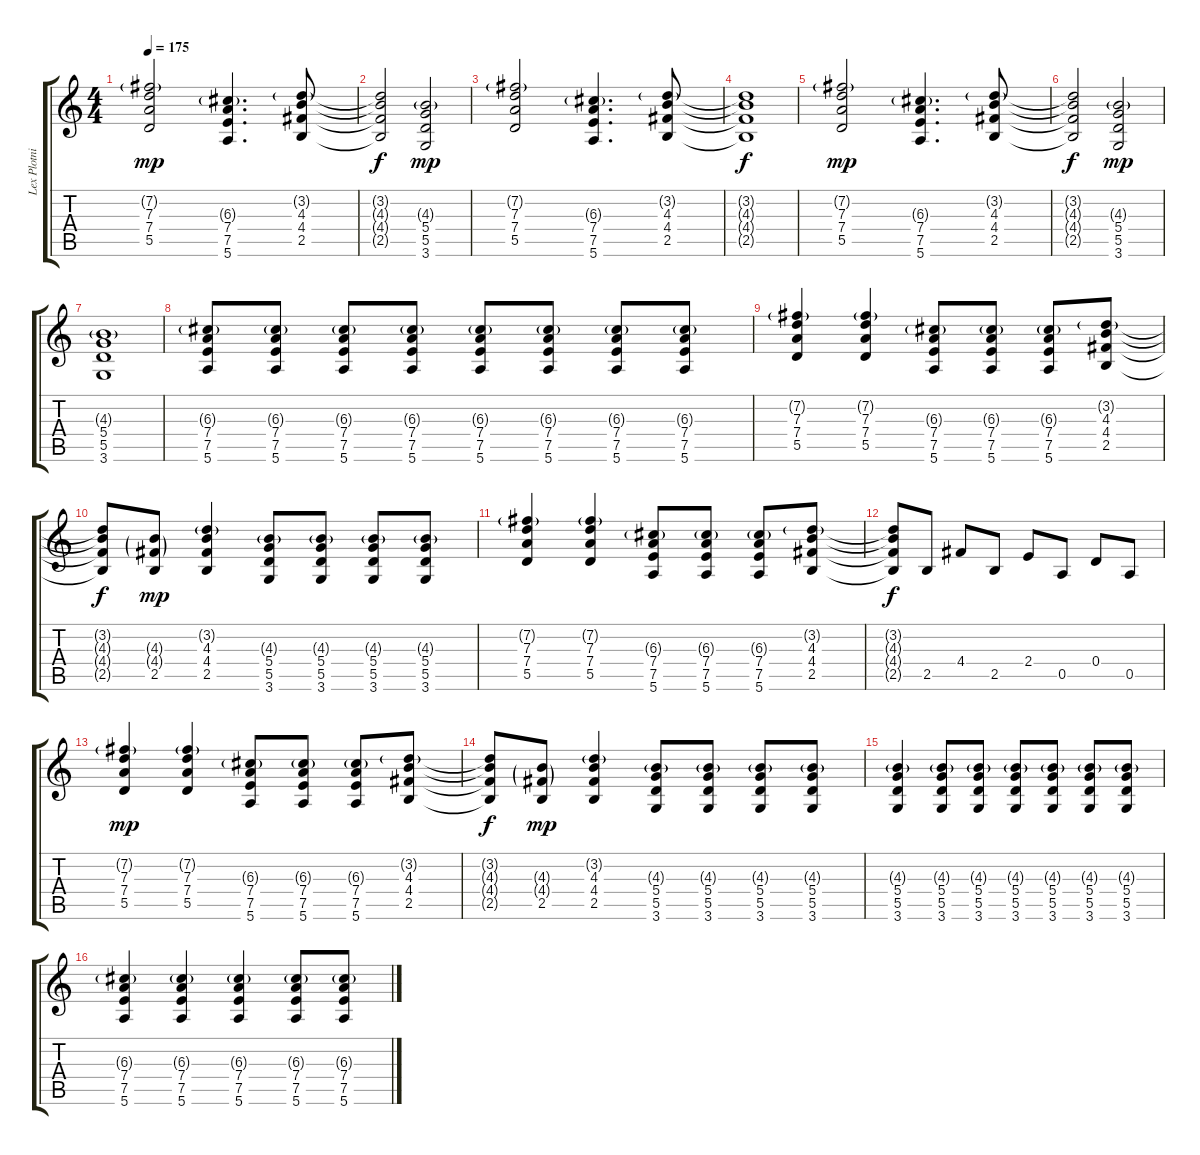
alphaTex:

\track ("Lex Plotnikoff" "Lex Plotni") {instrument distortionguitar}
\staff {score tabs}
\tuning (E4 B3 G3 D3 A2 E2) {hide}
\ts (4 4)
\tempo 175
\clef g2
\ks c
(7.2{g} 7.3 7.4 5.5).2{dy mp} (6.3{g} 7.4 7.5 5.6).4{d} (3.2{g} 4.3 4.4 2.5).8 |
(3.2{t} 4.3{t} 4.4{t} 2.5{t}).2{dy f} (4.3{g} 5.4 5.5 3.6).2{dy mp} |
(7.2{g} 7.3 7.4 5.5).2 (6.3{g} 7.4 7.5 5.6).4{d} (3.2{g} 4.3 4.4 2.5).8 |
(3.2{t} 4.3{t} 4.4{t} 2.5{t}).1{dy f} |
(7.2{g} 7.3 7.4 5.5).2{dy mp} (6.3{g} 7.4 7.5 5.6).4{d} (3.2{g} 4.3 4.4 2.5).8 |
(3.2{t} 4.3{t} 4.4{t} 2.5{t}).2{dy f} (4.3{g} 5.4 5.5 3.6).2{dy mp} |
(4.3{g} 5.4 5.5 3.6).1 |
(6.3{g} 7.4 7.5 5.6).8 (6.3{g} 7.4 7.5 5.6).8 (6.3{g} 7.4 7.5 5.6).8 (6.3{g} 7.4 7.5 5.6).8 (6.3{g} 7.4 7.5 5.6).8 (6.3{g} 7.4 7.5 5.6).8 (6.3{g} 7.4 7.5 5.6).8 (6.3{g} 7.4 7.5 5.6).8 |
(7.2{g} 7.3 7.4 5.5).4 (7.2{g} 7.3 7.4 5.5).4 (6.3{g} 7.4 7.5 5.6).8 (6.3{g} 7.4 7.5 5.6).8 (6.3{g} 7.4 7.5 5.6).8 (3.2{g} 4.3 4.4 2.5).8 |
(3.2{t} 4.3{t} 4.4{t} 2.5{t}).8{dy f} (4.3{g} 4.4{g} 2.5).8{dy mp} (3.2{g} 4.3 4.4 2.5).4 (4.3{g} 5.4 5.5 3.6).8 (4.3{g} 5.4 5.5 3.6).8 (4.3{g} 5.4 5.5 3.6).8 (4.3{g} 5.4 5.5 3.6).8 |
(7.2{g} 7.3 7.4 5.5).4 (7.2{g} 7.3 7.4 5.5).4 (6.3{g} 7.4 7.5 5.6).8 (6.3{g} 7.4 7.5 5.6).8 (6.3{g} 7.4 7.5 5.6).8 (3.2{g} 4.3 4.4 2.5).8 |
(3.2{t} 4.3{t} 4.4{t} 2.5{t}).8{dy f} 2.5.8 4.4.8 2.5.8 2.4.8 0.5.8 0.4.8 0.5.8 |
(7.2{g} 7.3 7.4 5.5).4{dy mp} (7.2{g} 7.3 7.4 5.5).4 (6.3{g} 7.4 7.5 5.6).8 (6.3{g} 7.4 7.5 5.6).8 (6.3{g} 7.4 7.5 5.6).8 (3.2{g} 4.3 4.4 2.5).8 |
(3.2{t} 4.3{t} 4.4{t} 2.5{t}).8{dy f} (4.3{g} 4.4{g} 2.5).8{dy mp} (3.2{g} 4.3 4.4 2.5).4 (4.3{g} 5.4 5.5 3.6).8 (4.3{g} 5.4 5.5 3.6).8 (4.3{g} 5.4 5.5 3.6).8 (4.3{g} 5.4 5.5 3.6).8 |
(4.3{g} 5.4 5.5 3.6).4 (4.3{g} 5.4 5.5 3.6).8 (4.3{g} 5.4 5.5 3.6).8 (4.3{g} 5.4 5.5 3.6).8 (4.3{g} 5.4 5.5 3.6).8 (4.3{g} 5.4 5.5 3.6).8 (4.3{g} 5.4 5.5 3.6).8 |
(6.3{g} 7.4 7.5 5.6).4 (6.3{g} 7.4 7.5 5.6).4 (6.3{g} 7.4 7.5 5.6).4 (6.3{g} 7.4 7.5 5.6).8 (6.3{g} 7.4 7.5 5.6).8
